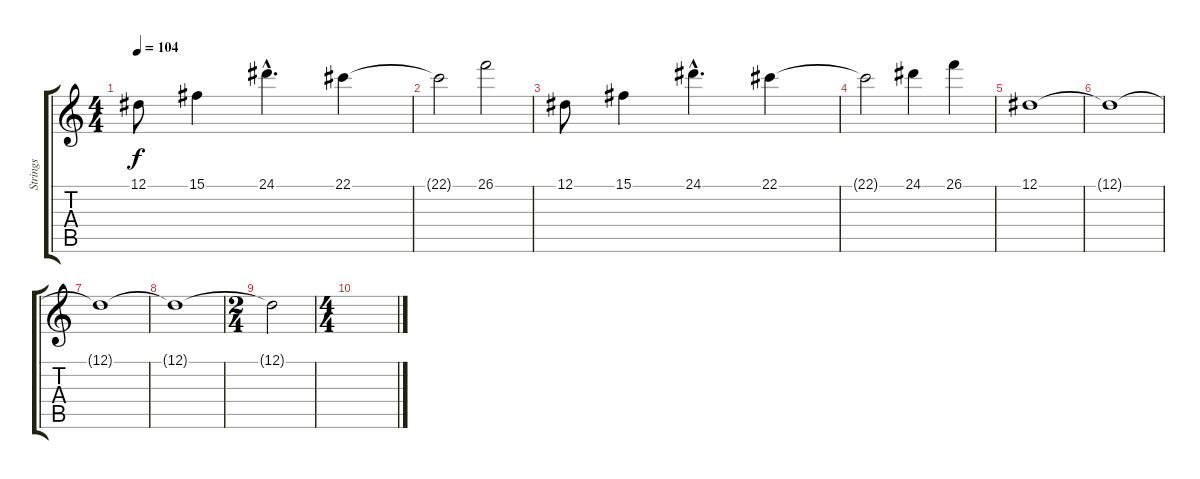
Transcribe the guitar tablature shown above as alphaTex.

\track ("Strings" "Strings") {instrument synthstrings2}
\staff {score tabs}
\tuning (Eb4 Bb3 Gb3 Db3 Ab2 Eb2) {hide}
\ts (4 4)
\tempo 104
\clef g2
\ks c
12.1.8{dy f} 15.1.4 24.1{hac}.4{d} 22.1.4 |
22.1{t}.2 26.1.2 |
12.1.8 15.1.4 24.1{hac}.4{d} 22.1.4 |
22.1{t}.2 24.1.4 26.1.4 |
12.1.1 |
12.1{t}.1 |
12.1{t}.1 |
12.1{t}.1 |
\ts (2 4)
12.1{t}.2 |
\ts (4 4)
